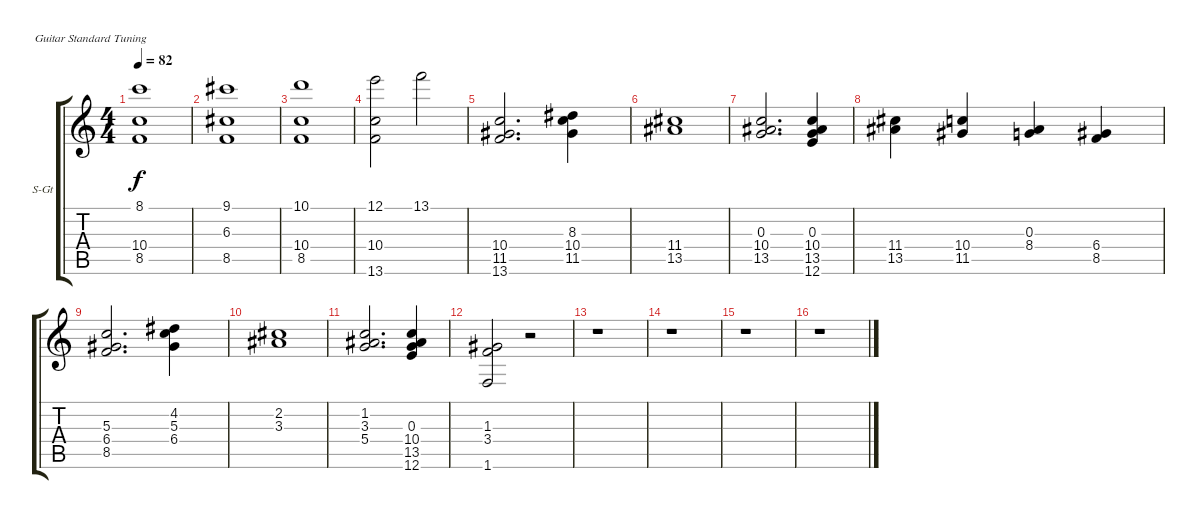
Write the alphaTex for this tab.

\bracketExtendMode groupsimilarinstruments
\firstSystemTrackNameOrientation horizontal
\otherSystemsTrackNameOrientation horizontal
\track ("celo" "S-Gt") {instrument stringensemble2}
\staff {score tabs}
\tuning (E4 B3 G3 D3 A2 E2)
\displaytranspose 12
\ts (4 4)
\tempo 82
\clef g2
\ks c
(8.1 10.4 8.5).1{dy f} |
(9.1 6.3 8.5).1 |
(10.1 10.4 8.5).1 |
(12.1 10.4 13.6).2 13.1.2 |
(10.4 11.5 13.6).2{d} (8.3 10.4 11.5).4 |
(11.4 13.5).1 |
(0.3 10.4 13.5).2{d} (0.3 10.4 13.5 12.6).4 |
(11.4 13.5).4 (10.4 11.5).4 (0.3 8.4).4 (6.4 8.5).4 |
(5.3 6.4 8.5).2{d} (4.2 5.3 6.4).4 |
(2.2 3.3).1 |
(1.2 3.3 5.4).2{d} (0.3 10.4 13.5 12.6).4 |
(1.3 3.4 1.6).2 r.2 |
r.1 |
r.1 |
r.1 |
r.1
